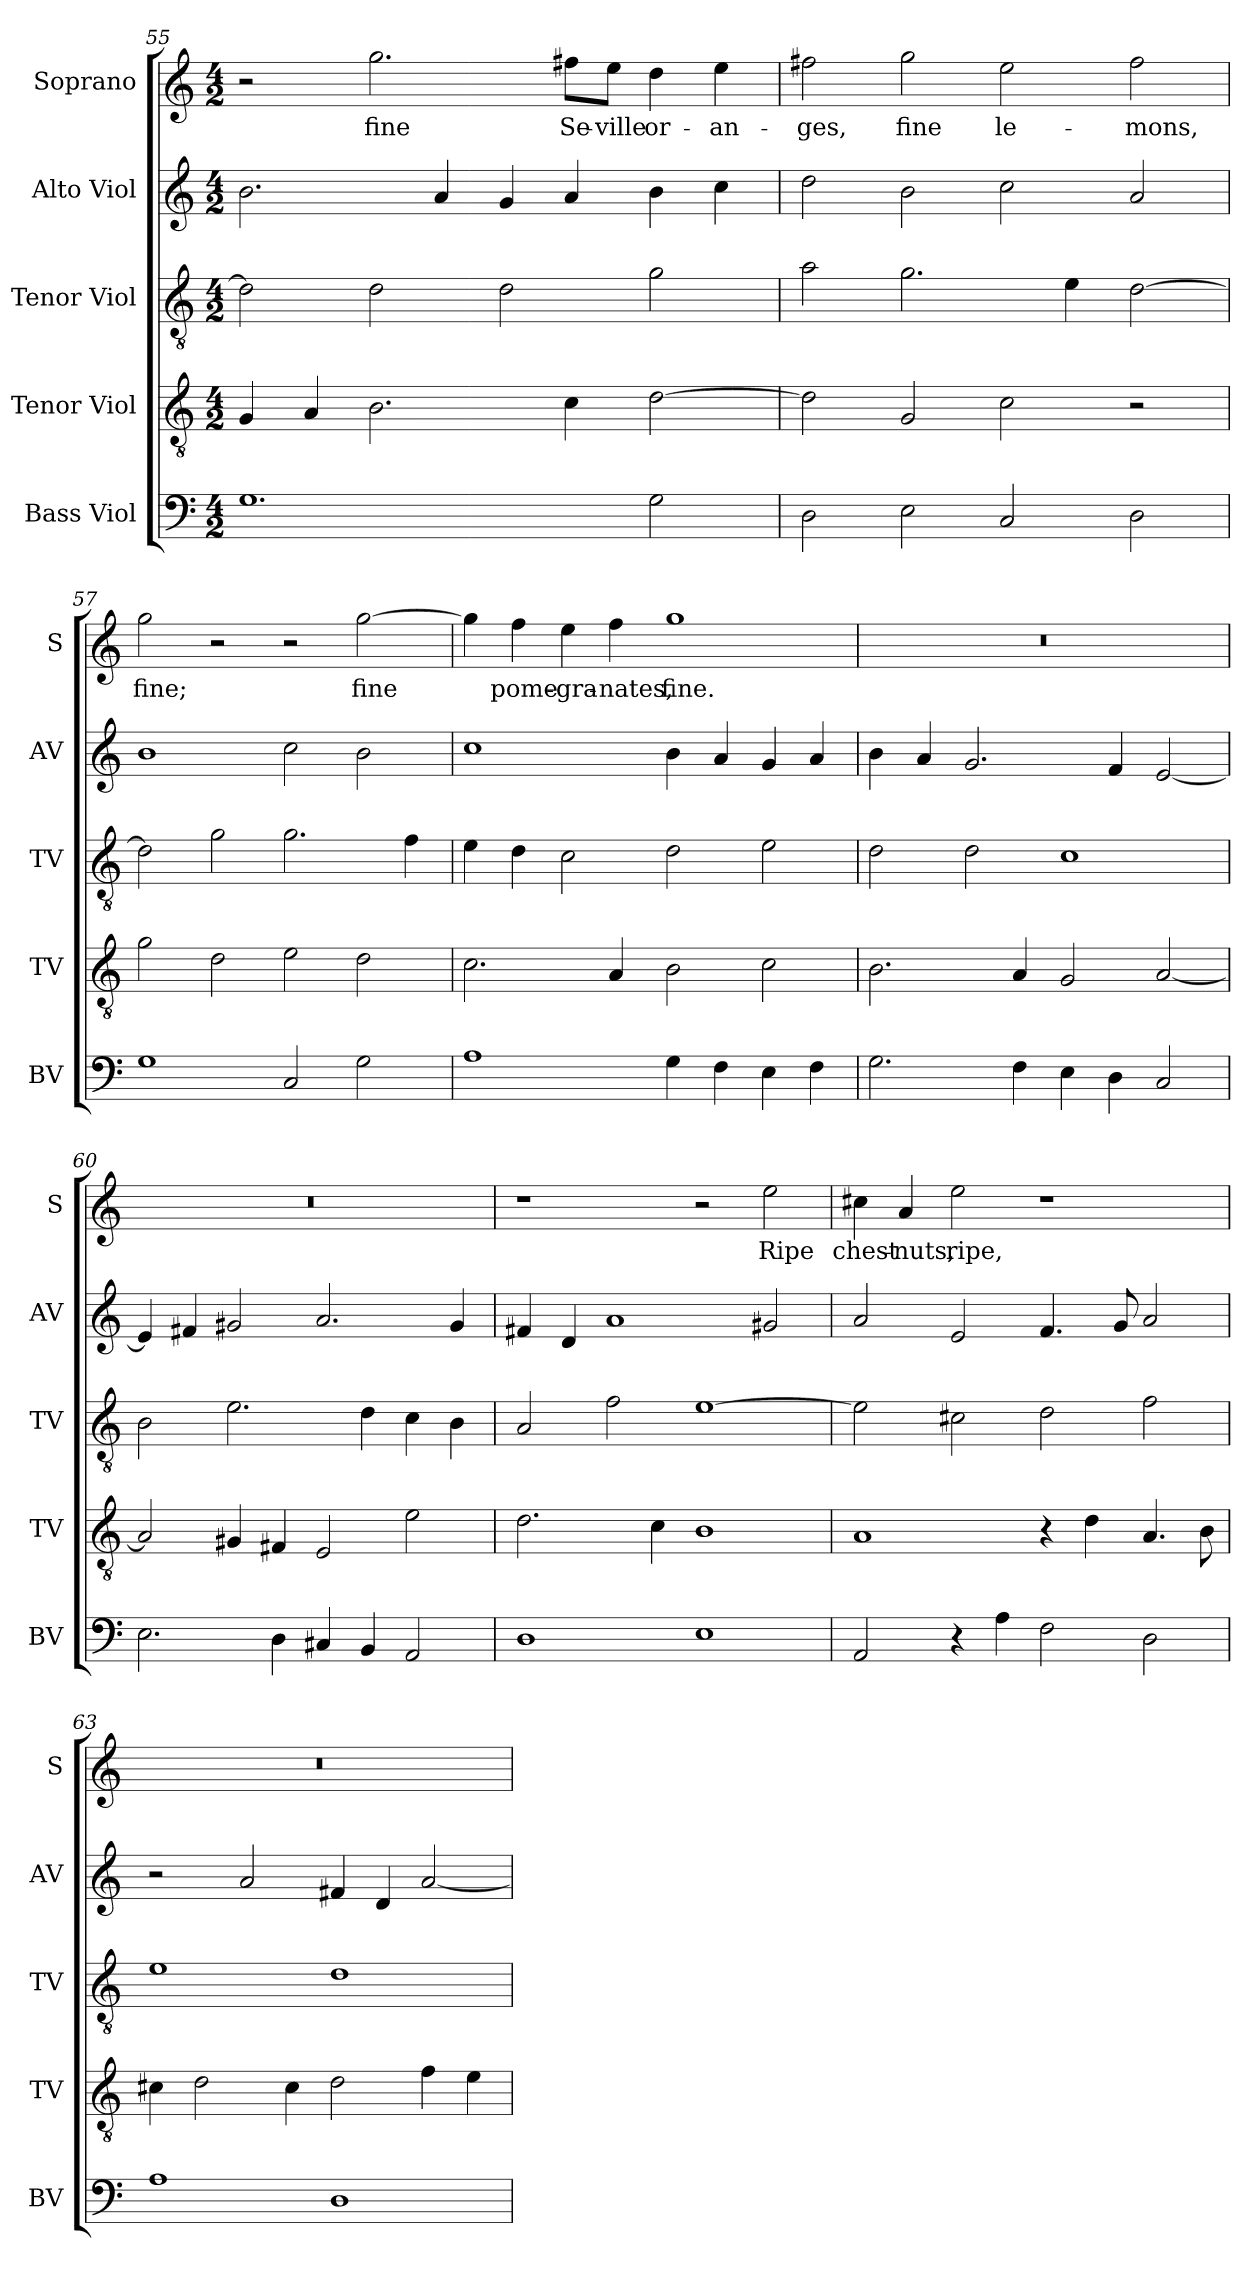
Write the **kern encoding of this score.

**kern	**kern	**kern	**kern	**kern	**text
*part5	*part4	*part3	*part2	*part1	*part1
*staff5	*staff4	*staff3	*staff2	*staff1	*staff1
*I"Bass Viol	*I"Tenor Viol	*I"Tenor Viol	*I"Alto Viol	*I"Soprano	*
*I'BV	*I'TV	*I'TV	*I'AV	*I'S	*
*clefF4	*clefGv2	*clefGv2	*clefG2	*clefG2	*
*ITrd7c12	*ITrd7c12	*ITrd7c12	*ITrd7c12	*	*
*k[]	*k[]	*k[]	*k[]	*k[]	*
*C:	*C:	*C:	*C:	*C:	*
*M4/2	*M4/2	*M4/2	*M4/2	*M4/2	*
=55	=55	=55	=55	=55	=55
1.GG	4GG/	2D\]	2.B\	2r	.
.	4AA/	.	.	.	.
!	!	!	!	!	!LO:LY:b
.	2.BB\	2D\	.	2.gg\	fine
.	.	.	4A/	.	.
.	.	2D\	4G/	.	.
!	!	!	!	!	!LO:LY:b
.	4C\	.	4A/	8ff#X\L	Se-
!	!	!	!	!	!LO:LY:b
.	.	.	.	8ee\J	-ville
!	!	!	!	!	!LO:LY:b
2GG\	[2D\	2G\	4B\	4dd\	or-
!	!	!	!	!	!LO:LY:b
.	.	.	4c\	4ee\	-an-
=56	=56	=56	=56	=56	=56
!	!	!	!	!	!LO:LY:b
2DD\	2D\]	2A\	2d\	2ff#X\	-ges,
!	!	!	!	!	!LO:LY:b
2EE\	2GG/	2.G\	2B\	2gg\	fine
!	!	!	!	!	!LO:LY:b
2CC/	2C\	.	2c\	2ee\	le-
.	.	4E\	.	.	.
!	!	!	!	!	!LO:LY:b
2DD\	2r	[2D\	2A/	2ff#\	-mons,
!!LO:PB:g=z
=57	=57	=57	=57	=57	=57
!	!	!	!	!	!LO:LY:b
1GG	2G\	2D\]	1B	2gg\	fine;
.	2D\	2G\	.	2r	.
2CC/	2E\	2.G\	2c\	2r	.
!	!	!	!	!	!LO:LY:b
2GG\	2D\	.	2B\	[2gg\	fine
.	.	4F\	.	.	.
=58	=58	=58	=58	=58	=58
1AA	2.C\	4E\	1c	4gg\]	.
!	!	!	!	!	!LO:LY:b
.	.	4D\	.	4ff\	pome-
!	!	!	!	!	!LO:LY:b
.	.	2C\	.	4ee\	-gra-
!	!	!	!	!	!LO:LY:b
.	4AA/	.	.	4ff\	-nates,
!	!	!	!	!	!LO:LY:b
4GG\	2BB\	2D\	4B\	1gg	fine.
4FF\	.	.	4A/	.	.
4EE\	2C\	2E\	4G/	.	.
4FF\	.	.	4A/	.	.
=59	=59	=59	=59	=59	=59
2.GG\	2.BB\	2D\	4B\	0r	.
.	.	.	4A/	.	.
.	.	2D\	2.G/	.	.
4FF\	4AA/	.	.	.	.
4EE\	2GG/	1C	.	.	.
4DD\	.	.	4F/	.	.
2CC/	[2AA/	.	[2E/	.	.
!!LO:LB:g=z
=60	=60	=60	=60	=60	=60
2.EE\	2AA/]	2BB\	4E/]	0r	.
.	.	.	4F#X/	.	.
.	4GG#X/	2.E\	2G#X/	.	.
4DD\	4FF#X/	.	.	.	.
4CC#X/	2EE/	.	2.A/	.	.
4BBB/	.	4D\	.	.	.
2AAA/	2E\	4C\	.	.	.
.	.	4BB\	4G#/	.	.
=61	=61	=61	=61	=61	=61
1DD	2.D\	2AA/	4F#X/	1r	.
.	.	.	4D/	.	.
.	.	2F\	1A	.	.
.	4C\	.	.	.	.
1EE	1BB	[1E	.	2r	.
!	!	!	!	!	!LO:LY:b
.	.	.	2G#X/	2ee\	Ripe
=62	=62	=62	=62	=62	=62
!	!	!	!	!	!LO:LY:b
2AAA/	1AA	2E\]	2A/	4cc#X\	chest-
!	!	!	!	!	!LO:LY:b
.	.	.	.	4a/	-nuts,
!	!	!	!	!	!LO:LY:b
4r	.	2C#X\	2E/	2ee\	ripe,
4AA\	.	.	.	.	.
2FF\	4r	2D\	4.F/	1r	.
.	4D\	.	.	.	.
.	.	.	8G/	.	.
2DD\	4.AA/	2F\	2A/	.	.
.	8BB\	.	.	.	.
!!LO:LB:g=z
=63	=63	=63	=63	=63	=63
1AA	4C#X\	1E	2r	0r	.
.	2D\	.	.	.	.
.	.	.	2A/	.	.
.	4C#\	.	.	.	.
1DD	2D\	1D	4F#X/	.	.
.	.	.	4D/	.	.
.	4F\	.	[2A/	.	.
.	4E\	.	.	.	.
=	=	=	=	=	=
*-	*-	*-	*-	*-	*-
